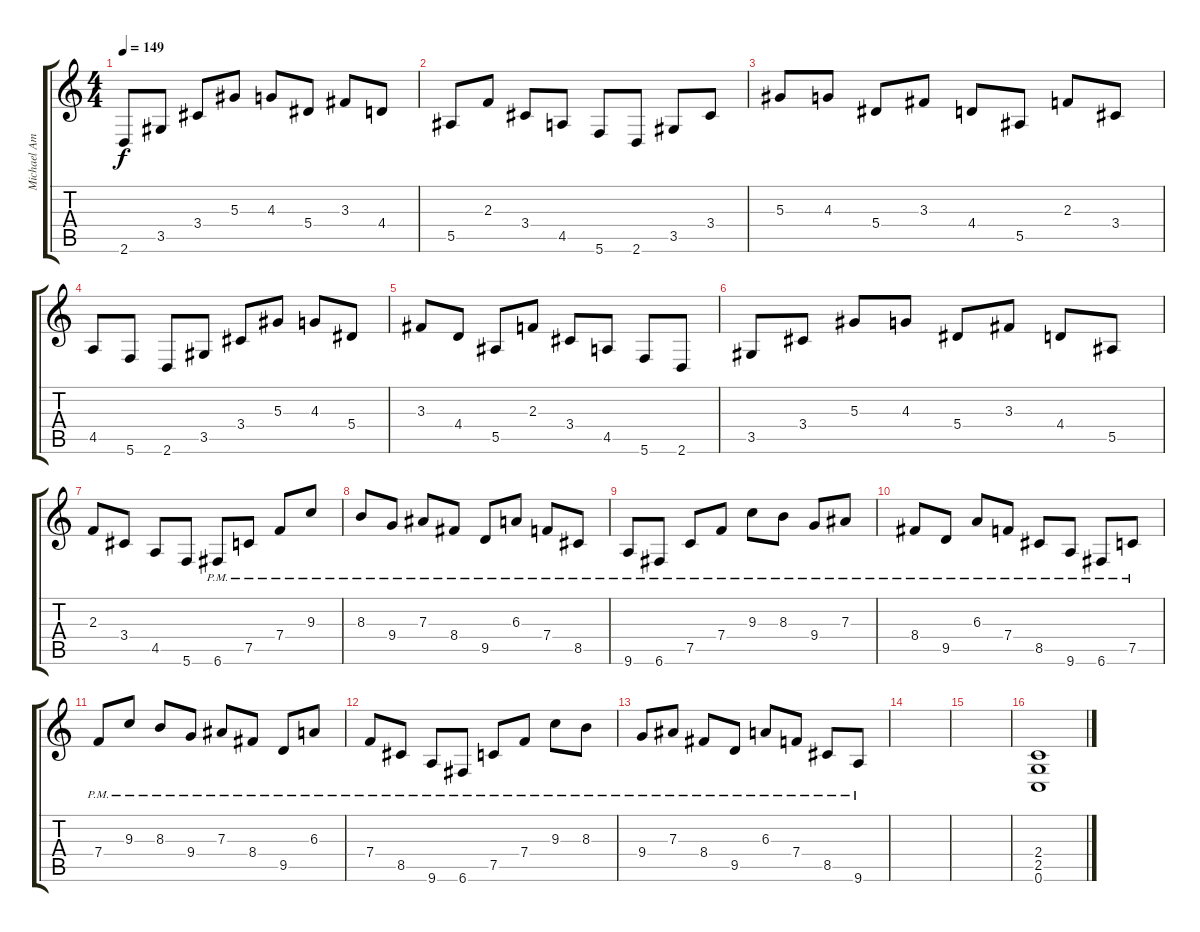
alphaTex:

\track ("Michael Amott" "Michael Am") {instrument distortionguitar}
\staff {score tabs}
\tuning (C4 G3 Eb3 Bb2 F2 C2) {hide}
\ts (4 4)
\tempo 149
\clef g2
\ks c
2.6.8{dy f} 3.5.8 3.4.8 5.3.8 4.3.8 5.4.8 3.3.8 4.4.8 |
5.5.8 2.3.8 3.4.8 4.5.8 5.6.8 2.6.8 3.5.8 3.4.8 |
5.3.8 4.3.8 5.4.8 3.3.8 4.4.8 5.5.8 2.3.8 3.4.8 |
4.5.8 5.6.8 2.6.8 3.5.8 3.4.8 5.3.8 4.3.8 5.4.8 |
3.3.8 4.4.8 5.5.8 2.3.8 3.4.8 4.5.8 5.6.8 2.6.8 |
3.5.8 3.4.8 5.3.8 4.3.8 5.4.8 3.3.8 4.4.8 5.5.8 |
2.3.8 3.4.8 4.5.8 5.6.8 6.6{pm}.8 7.5{pm}.8 7.4{pm}.8 9.3{pm}.8 |
8.3{pm}.8 9.4{pm}.8 7.3{pm}.8 8.4{pm}.8 9.5{pm}.8 6.3{pm}.8 7.4{pm}.8 8.5{pm}.8 |
9.6{pm}.8 6.6{pm}.8 7.5{pm}.8 7.4{pm}.8 9.3{pm}.8 8.3{pm}.8 9.4{pm}.8 7.3{pm}.8 |
8.4{pm}.8 9.5{pm}.8 6.3{pm}.8 7.4{pm}.8 8.5{pm}.8 9.6{pm}.8 6.6{pm}.8 7.5{pm}.8 |
7.4{pm}.8 9.3{pm}.8 8.3{pm}.8 9.4{pm}.8 7.3{pm}.8 8.4{pm}.8 9.5{pm}.8 6.3{pm}.8 |
7.4{pm}.8 8.5{pm}.8 9.6{pm}.8 6.6{pm}.8 7.5{pm}.8 7.4{pm}.8 9.3{pm}.8 8.3{pm}.8 |
9.4{pm}.8 7.3{pm}.8 8.4{pm}.8 9.5{pm}.8 6.3{pm}.8 7.4{pm}.8 8.5{pm}.8 9.6{pm}.8 |
|
|
(2.4 2.5 0.6).1
